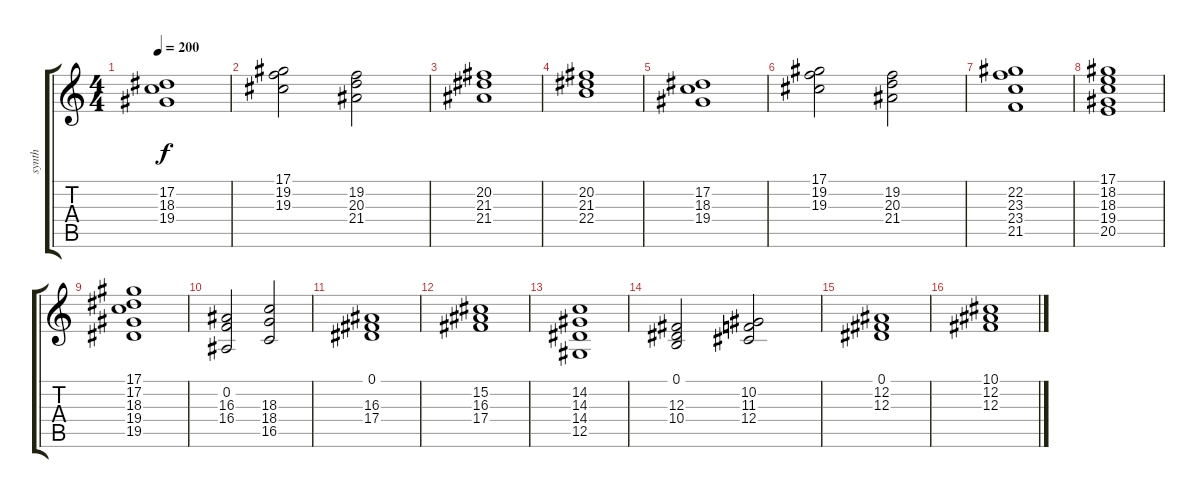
\track ("synth" "synth") {instrument stringensemble1}
\staff {score tabs}
\tuning (Eb4 Bb3 Gb3 Db3 Ab2 Eb2) {hide}
\ts (4 4)
\tempo 200
\clef g2
\ks c
(17.2 18.3 19.4).1{dy f} |
(17.1 19.2 19.3).2 (19.2 20.3 21.4).2 |
(20.2 21.3 21.4).1 |
(20.2 21.3 22.4).1 |
(17.2 18.3 19.4).1 |
(17.1 19.2 19.3).2 (19.2 20.3 21.4).2 |
(22.2 23.3 23.4 21.5).1 |
(17.1 18.2 18.3 19.4 20.5).1 |
(17.1 17.2 18.3 19.4 19.5).1 |
(0.2 16.3 16.4).2 (18.3 18.4 16.5).2 |
(0.1 16.3 17.4).1 |
(15.2 16.3 17.4).1 |
(14.2 14.3 14.4 12.5).1 |
(0.1 12.3 10.4).2 (10.2 11.3 12.4).2 |
(0.1 12.2 12.3).1 |
(10.1 12.2 12.3).1
